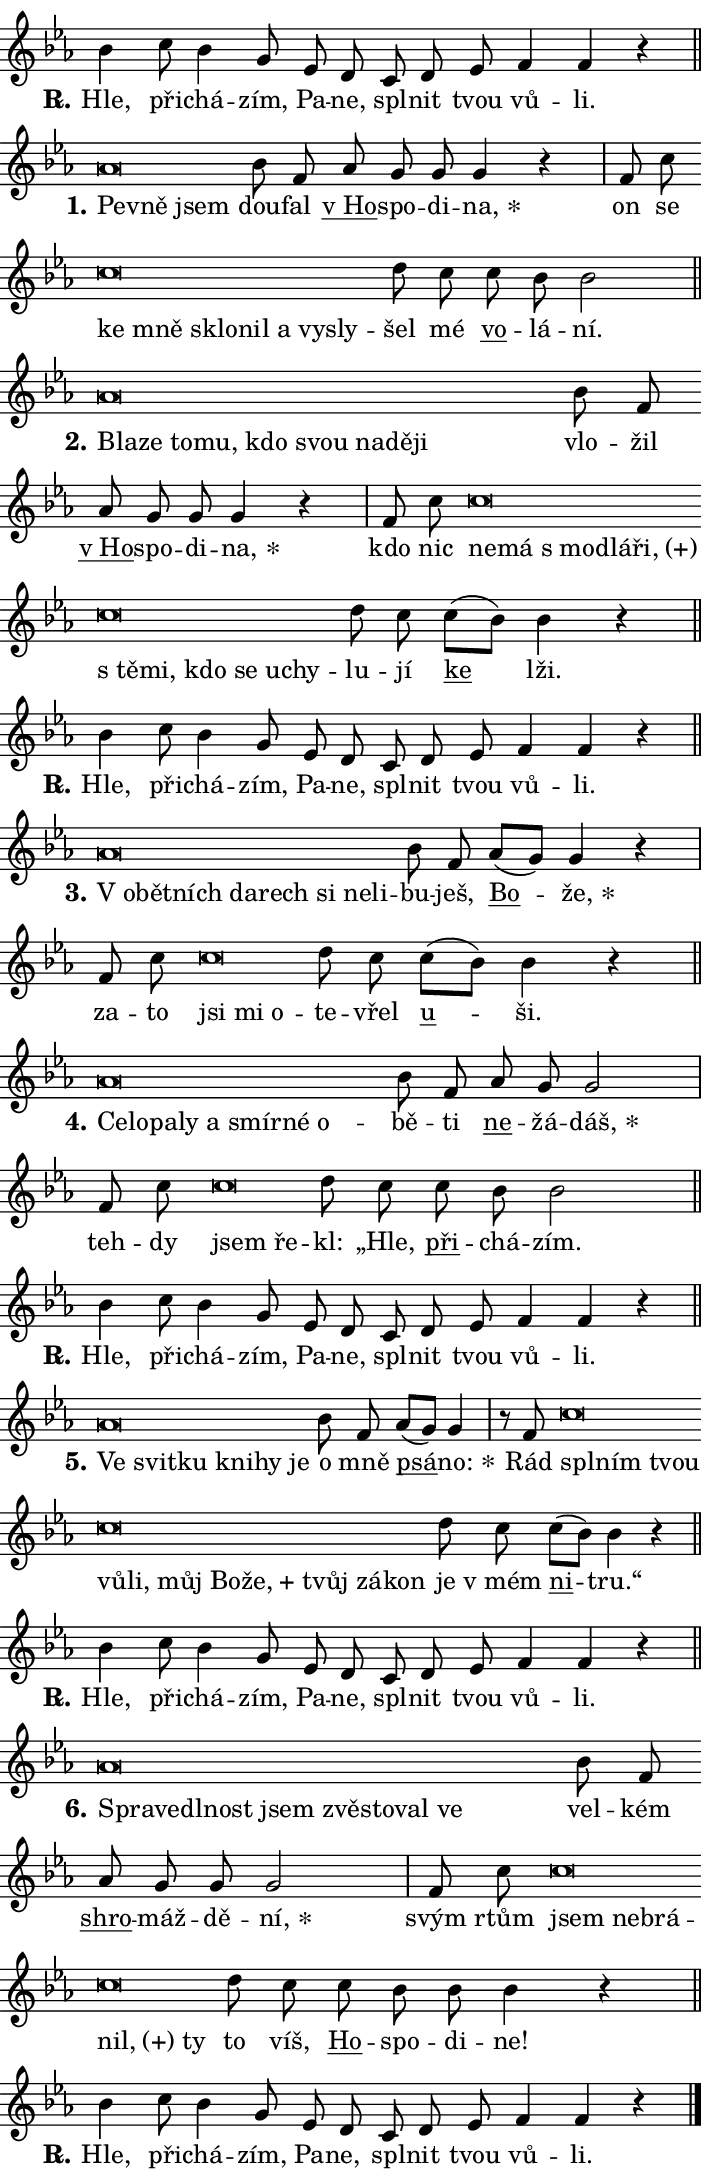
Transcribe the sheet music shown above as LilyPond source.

\version "2.24.0"
\header { tagline = "" }
\paper {
  indent = 0\cm
  top-margin = 0\cm
  right-margin = 0.13\cm % to fit lyric hyphens
  bottom-margin = 0\cm
  left-margin = 0\cm
  paper-width = 12\cm
  page-breaking = #ly:one-page-breaking
  system-system-spacing.basic-distance = #11
  score-system-spacing.basic-distance = #11
  ragged-last = ##f
}


%% Author: Thomas Morley
%% https://lists.gnu.org/archive/html/lilypond-user/2020-05/msg00002.html
#(define (line-position grob)
"Returns position of @var[grob} in current system:
   @code{'start}, if at first time-step
   @code{'end}, if at last time-step
   @code{'middle} otherwise
"
  (let* ((col (ly:item-get-column grob))
         (ln (ly:grob-object col 'left-neighbor))
         (rn (ly:grob-object col 'right-neighbor))
         (col-to-check-left (if (ly:grob? ln) ln col))
         (col-to-check-right (if (ly:grob? rn) rn col))
         (break-dir-left
           (and
             (ly:grob-property col-to-check-left 'non-musical #f)
             (ly:item-break-dir col-to-check-left)))
         (break-dir-right
           (and
             (ly:grob-property col-to-check-right 'non-musical #f)
             (ly:item-break-dir col-to-check-right))))
        (cond ((eqv? 1 break-dir-left) 'start)
              ((eqv? -1 break-dir-right) 'end)
              (else 'middle))))

#(define (tranparent-at-line-position vctor)
  (lambda (grob)
  "Relying on @code{line-position} select the relevant enry from @var{vctor}.
Used to determine transparency,"
    (case (line-position grob)
      ((end) (not (vector-ref vctor 0)))
      ((middle) (not (vector-ref vctor 1)))
      ((start) (not (vector-ref vctor 2))))))

noteHeadBreakVisibility =
#(define-music-function (break-visibility)(vector?)
"Makes @code{NoteHead}s transparent relying on @var{break-visibility}"
#{
  \override NoteHead.transparent =
    #(tranparent-at-line-position break-visibility)
#})

#(define delete-ledgers-for-transparent-note-heads
  (lambda (grob)
    "Reads whether a @code{NoteHead} is transparent.
If so this @code{NoteHead} is removed from @code{'note-heads} from
@var{grob}, which is supposed to be @code{LedgerLineSpanner}.
As a result ledgers are not printed for this @code{NoteHead}"
    (let* ((nhds-array (ly:grob-object grob 'note-heads))
           (nhds-list
             (if (ly:grob-array? nhds-array)
                 (ly:grob-array->list nhds-array)
                 '()))
           ;; Relies on the transparent-property being done before
           ;; Staff.LedgerLineSpanner.after-line-breaking is executed.
           ;; This is fragile ...
           (to-keep
             (remove
               (lambda (nhd)
                 (ly:grob-property nhd 'transparent #f))
               nhds-list)))
      ;; TODO find a better method to iterate over grob-arrays, similiar
      ;; to filter/remove etc for lists
      ;; For now rebuilt from scratch
      (set! (ly:grob-object grob 'note-heads)  '())
      (for-each
        (lambda (nhd)
          (ly:pointer-group-interface::add-grob grob 'note-heads nhd))
        to-keep))))

squashNotes = {
  \override NoteHead.X-extent = #'(-0.2 . 0.2)
  \override NoteHead.Y-extent = #'(-0.75 . 0)
  \override NoteHead.stencil =
    #(lambda (grob)
       (let ((pos (ly:grob-property grob 'staff-position)))
         (begin
           (if (< pos -7) (display "ERROR: Lower brevis then expected\n") (display ""))
           (if (<= pos -6) ly:text-interface::print ly:note-head::print))))
}
unSquashNotes = {
  \revert NoteHead.X-extent
  \revert NoteHead.Y-extent
  \revert NoteHead.stencil
}

hideNotes = \noteHeadBreakVisibility #begin-of-line-visible
unHideNotes = \noteHeadBreakVisibility #all-visible

% work-around for resetting accidentals
% https://lilypond.org/doc/v2.23/Documentation/notation/displaying-rhythms#unmetered-music
cadenzaMeasure = {
  \cadenzaOff
  \partial 1024 s1024
  \cadenzaOn
}

#(define-markup-command (accent layout props text) (markup?)
  "Underline accented syllable"
  (interpret-markup layout props
    #{\markup \override #'(offset . 4.3) \underline { #text }#}))

responsum = \markup \concat {
  "R" \hspace #-1.05 \path #0.1 #'((moveto 0 0.07) (lineto 0.9 0.8)) \hspace #0.05 "."
}

spaceSize = #0.6828661417322834 % exact space size for TeX Gyre Schola

\layout {
  \context {
    \Staff
    \remove "Time_signature_engraver"
    \override LedgerLineSpanner.after-line-breaking = #delete-ledgers-for-transparent-note-heads
  }
  \context {
    \Lyrics {
      \override LyricSpace.minimum-distance = \spaceSize
      \override LyricText.font-name = #"TeX Gyre Schola"
      \override LyricText.font-size = 1
      \override StanzaNumber.font-name = #"TeX Gyre Schola Bold"
      \override StanzaNumber.font-size = 1
    }
  }
  \context {
    \Score 
    \override NoteHead.text =
      #(lambda (grob) 
        (let ((pos (ly:grob-property grob 'staff-position)))
          #{\markup {
            \combine
              \halign #-0.55 \raise #(if (= pos -6) 0 0.5) \override #'(thickness . 2) \draw-line #'(3.2 . 0)
              \musicglyph "noteheads.sM1"
          }#}))
  }
}

% magnetic-lyrics.ily
%
%   written by
%     Jean Abou Samra <jean@abou-samra.fr>
%     Werner Lemberg <wl@gnu.org>
%
%   adapted by
%     Jiri Hon <jiri.hon@gmail.com>
%
% Version 2022-Apr-15

% https://www.mail-archive.com/lilypond-user@gnu.org/msg149350.html

#(define (Left_hyphen_pointer_engraver context)
   "Collect syllable-hyphen-syllable occurrences in lyrics and store
them in properties.  This engraver only looks to the left.  For
example, if the lyrics input is @code{foo -- bar}, it does the
following.

@itemize @bullet
@item
Set the @code{text} property of the @code{LyricHyphen} grob between
@q{foo} and @q{bar} to @code{foo}.

@item
Set the @code{left-hyphen} property of the @code{LyricText} grob with
text @q{foo} to the @code{LyricHyphen} grob between @q{foo} and
@q{bar}.
@end itemize

Use this auxiliary engraver in combination with the
@code{lyric-@/text::@/apply-@/magnetic-@/offset!} hook."
   (let ((hyphen #f)
         (text #f))
     (make-engraver
      (acknowledgers
       ((lyric-syllable-interface engraver grob source-engraver)
        (set! text grob)))
      (end-acknowledgers
       ((lyric-hyphen-interface engraver grob source-engraver)
        ;(when (not (grob::has-interface grob 'lyric-space-interface))
          (set! hyphen grob)));)
      ((stop-translation-timestep engraver)
       (when (and text hyphen)
         (ly:grob-set-object! text 'left-hyphen hyphen))
       (set! text #f)
       (set! hyphen #f)))))

#(define (lyric-text::apply-magnetic-offset! grob)
   "If the space between two syllables is less than the value in
property @code{LyricText@/.details@/.squash-threshold}, move the right
syllable to the left so that it gets concatenated with the left
syllable.

Use this function as a hook for
@code{LyricText@/.after-@/line-@/breaking} if the
@code{Left_@/hyphen_@/pointer_@/engraver} is active."
   (let ((hyphen (ly:grob-object grob 'left-hyphen #f)))
     (when hyphen
       (let ((left-text (ly:spanner-bound hyphen LEFT)))
         (when (grob::has-interface left-text 'lyric-syllable-interface)
           (let* ((common (ly:grob-common-refpoint grob left-text X))
                  (this-x-ext (ly:grob-extent grob common X))
                  (left-x-ext
                   (begin
                     ;; Trigger magnetism for left-text.
                     (ly:grob-property left-text 'after-line-breaking)
                     (ly:grob-extent left-text common X)))
                  ;; `delta` is the gap width between two syllables.
                  (delta (- (interval-start this-x-ext)
                            (interval-end left-x-ext)))
                  (details (ly:grob-property grob 'details))
                  (threshold (assoc-get 'squash-threshold details 0.2)))
             (when (< delta threshold)
               (let* (;; We have to manipulate the input text so that
                      ;; ligatures crossing syllable boundaries are not
                      ;; disabled.  For languages based on the Latin
                      ;; script this is essentially a beautification.
                      ;; However, for non-Western scripts it can be a
                      ;; necessity.
                      (lt (ly:grob-property left-text 'text))
                      (rt (ly:grob-property grob 'text))
                      (is-space (grob::has-interface hyphen 'lyric-space-interface))
                      (space (if is-space " " ""))
                      (extra-delta (if is-space spaceSize 0))
                      ;; Append new syllable.
                      (ltrt-space (if (and (string? lt) (string? rt))
                                (string-append lt space rt)
                                (make-concat-markup (list lt space rt))))
                      ;; Right-align `ltrt` to the right side.
                      (ltrt-space-markup (grob-interpret-markup
                               grob
                               (make-translate-markup
                                (cons (interval-length this-x-ext) 0)
                                (make-right-align-markup ltrt-space)))))
                 (begin
                   ;; Don't print `left-text`.
                   (ly:grob-set-property! left-text 'stencil #f)
                   ;; Set text and stencil (which holds all collected
                   ;; syllables so far) and shift it to the left.
                   (ly:grob-set-property! grob 'text ltrt-space)
                   (ly:grob-set-property! grob 'stencil ltrt-space-markup)
                   (ly:grob-translate-axis! grob (- (- delta extra-delta)) X))))))))))


#(define (lyric-hyphen::displace-bounds-first grob)
   ;; Make very sure this callback isn't triggered too early.
   (let ((left (ly:spanner-bound grob LEFT))
         (right (ly:spanner-bound grob RIGHT)))
     (ly:grob-property left 'after-line-breaking)
     (ly:grob-property right 'after-line-breaking)
     (ly:lyric-hyphen::print grob)))

squashThreshold = #0.4

\layout {
  \context {
    \Lyrics
    \consists #Left_hyphen_pointer_engraver
    \override LyricText.after-line-breaking =
      #lyric-text::apply-magnetic-offset!
    \override LyricHyphen.stencil = #lyric-hyphen::displace-bounds-first
    \override LyricText.details.squash-threshold = \squashThreshold
    \override LyricHyphen.minimum-distance = 0
    \override LyricHyphen.minimum-length = \squashThreshold
  }
}

squashText = \override LyricText.details.squash-threshold = 9999
unSquashText = \override LyricText.details.squash-threshold = \squashThreshold

leftText = \override LyricText.self-alignment-X = #LEFT
unLeftText = \revert LyricText.self-alignment-X

starOffset = #(lambda (grob) 
                (let ((x_offset (ly:self-alignment-interface::aligned-on-x-parent grob)))
                  (if (= x_offset 0) 0 (+ x_offset 1.2))))

star = #(define-music-function (syllable)(string?)
"Append star separator at the end of a syllable"
#{
  \once \override LyricText.X-offset = #starOffset
  \lyricmode { \markup {
    #syllable
    \override #'((font-name . "TeX Gyre Schola Bold")) \hspace #0.2 \lower #0.65 \larger "*"
  } }
#})

starAccent = #(define-music-function (syllable)(string?)
"Append star separator at the end of a syllable and make accent"
#{
  \once \override LyricText.X-offset = #starOffset
  \lyricmode { \markup {
    \accent #syllable
    \override #'((font-name . "TeX Gyre Schola Bold")) \hspace #0.2 \lower #0.65 \larger "*"
  } }
#})

breath = #(define-music-function (syllable)(string?)
"Append breathing indicator at the end of a syllable"
#{
  \lyricmode { \markup { #syllable "+" } }
#})

optionalBreath = #(define-music-function (syllable)(string?)
"Append optional breathing indicator at the end of a syllable"
#{
  \lyricmode { \markup { #syllable "(+)" } }
#})


\score {
    <<
        \new Voice = "melody" { \cadenzaOn \key es \major \relative { bes'4 c8 bes4 g8 \bar "" es d \bar "" c d es \bar "" f4 f r \cadenzaMeasure \bar "||" \break } }
        \new Lyrics \lyricsto "melody" { \lyricmode { \set stanza = \responsum
Hle, při -- chá -- zím, Pa -- ne, spl -- nit tvou vů -- li. } }
    >>
    \layout {}
}

\score {
    <<
        \new Voice = "melody" { \cadenzaOn \key es \major \relative { \squashNotes as'\breve*1/16 \hideNotes \breve*1/16 \breve*1/16 \bar "" \unHideNotes \unSquashNotes bes8 f \bar "" as g g g4 r \cadenzaMeasure \bar "|" f8 c' \bar "" \squashNotes c\breve*1/16 \hideNotes \breve*1/16 \bar "" \breve*1/16 \bar "" \breve*1/16 \bar "" \breve*1/16 \bar "" \breve*1/16 \breve*1/16 \bar "" \unHideNotes \unSquashNotes d8 c \bar "" c bes bes2 \cadenzaMeasure \bar "||" \break } }
        \new Lyrics \lyricsto "melody" { \lyricmode { \set stanza = "1."
\leftText Pev -- \squashText ně jsem \unLeftText \unSquashText dou -- fal \markup \accent "v Ho" -- spo -- di -- \star na, on se \leftText ke \squashText mně sklo -- nil a vy -- sly -- \unLeftText \unSquashText šel mé \markup \accent vo -- lá -- ní. } }
    >>
    \layout {}
}

\score {
    <<
        \new Voice = "melody" { \cadenzaOn \key es \major \relative { \squashNotes as'\breve*1/16 \hideNotes \breve*1/16 \bar "" \breve*1/16 \bar "" \breve*1/16 \bar "" \breve*1/16 \bar "" \breve*1/16 \bar "" \breve*1/16 \bar "" \breve*1/16 \breve*1/16 \bar "" \unHideNotes \unSquashNotes bes8 f \bar "" as g g g4 r \cadenzaMeasure \bar "|" f8 c' \bar "" \squashNotes c\breve*1/16 \hideNotes \breve*1/16 \bar "" \breve*1/16 \bar "" \breve*1/16 \bar "" \breve*1/16 \bar "" \breve*1/16 \bar "" \breve*1/16 \bar "" \breve*1/16 \bar "" \breve*1/16 \bar "" \breve*1/16 \breve*1/16 \bar "" \unHideNotes \unSquashNotes d8 c \bar "" c[( bes)] bes4 r \cadenzaMeasure \bar "||" \break } }
        \new Lyrics \lyricsto "melody" { \lyricmode { \set stanza = "2."
\leftText Bla -- \squashText ze to -- mu, kdo svou na -- dě -- ji \unLeftText \unSquashText vlo -- žil \markup \accent "v Ho" -- spo -- di -- \star na, kdo nic \leftText ne -- \squashText má "s mo" -- dlá -- \optionalBreath ři, "s tě" -- mi, kdo se u -- chy -- \unLeftText \unSquashText lu -- jí \markup \accent ke lži. } }
    >>
    \layout {}
}

\score {
    <<
        \new Voice = "melody" { \cadenzaOn \key es \major \relative { bes'4 c8 bes4 g8 \bar "" es d \bar "" c d es \bar "" f4 f r \cadenzaMeasure \bar "||" \break } }
        \new Lyrics \lyricsto "melody" { \lyricmode { \set stanza = \responsum
Hle, při -- chá -- zím, Pa -- ne, spl -- nit tvou vů -- li. } }
    >>
    \layout {}
}

\score {
    <<
        \new Voice = "melody" { \cadenzaOn \key es \major \relative { \squashNotes as'\breve*1/16 \hideNotes \breve*1/16 \bar "" \breve*1/16 \bar "" \breve*1/16 \bar "" \breve*1/16 \bar "" \breve*1/16 \bar "" \breve*1/16 \breve*1/16 \bar "" \unHideNotes \unSquashNotes bes8 f \bar "" as[( g)] g4 r \cadenzaMeasure \bar "|" f8 c' \bar "" \squashNotes c\breve*1/16 \hideNotes \breve*1/16 \breve*1/16 \bar "" \unHideNotes \unSquashNotes d8 c \bar "" c[( bes)] bes4 r \cadenzaMeasure \bar "||" \break } }
        \new Lyrics \lyricsto "melody" { \lyricmode { \set stanza = "3."
\leftText "V o" -- \squashText bět -- ních da -- rech si ne -- li -- \unLeftText \unSquashText bu -- ješ, \markup \accent Bo -- \star že, za -- to \leftText jsi \squashText mi o -- \unLeftText \unSquashText te -- vřel \markup \accent u -- ši. } }
    >>
    \layout {}
}

\score {
    <<
        \new Voice = "melody" { \cadenzaOn \key es \major \relative { \squashNotes as'\breve*1/16 \hideNotes \breve*1/16 \bar "" \breve*1/16 \bar "" \breve*1/16 \bar "" \breve*1/16 \bar "" \breve*1/16 \bar "" \breve*1/16 \breve*1/16 \bar "" \unHideNotes \unSquashNotes bes8 f \bar "" as g g2 \cadenzaMeasure \bar "|" f8 c' \bar "" \squashNotes c\breve*1/16 \hideNotes \breve*1/16 \bar "" \unHideNotes \unSquashNotes d8 c \bar "" c bes bes2 \cadenzaMeasure \bar "||" \break } }
        \new Lyrics \lyricsto "melody" { \lyricmode { \set stanza = "4."
\leftText Ce -- \squashText lo -- pa -- ly a smír -- né o -- \unLeftText \unSquashText bě -- ti \markup \accent ne -- žá -- \star dáš, teh -- dy \leftText jsem \squashText ře -- \unLeftText \unSquashText kl: „Hle, \markup \accent při -- chá -- zím. } }
    >>
    \layout {}
}

\score {
    <<
        \new Voice = "melody" { \cadenzaOn \key es \major \relative { bes'4 c8 bes4 g8 \bar "" es d \bar "" c d es \bar "" f4 f r \cadenzaMeasure \bar "||" \break } }
        \new Lyrics \lyricsto "melody" { \lyricmode { \set stanza = \responsum
Hle, při -- chá -- zím, Pa -- ne, spl -- nit tvou vů -- li. } }
    >>
    \layout {}
}

\score {
    <<
        \new Voice = "melody" { \cadenzaOn \key es \major \relative { \squashNotes as'\breve*1/16 \hideNotes \breve*1/16 \bar "" \breve*1/16 \bar "" \breve*1/16 \bar "" \breve*1/16 \breve*1/16 \bar "" \unHideNotes \unSquashNotes bes8 f \bar "" as[( g)] g4 \cadenzaMeasure \bar "|" r8 f8 \squashNotes c'\breve*1/16 \hideNotes \breve*1/16 \bar "" \breve*1/16 \bar "" \breve*1/16 \bar "" \breve*1/16 \bar "" \breve*1/16 \bar "" \breve*1/16 \bar "" \breve*1/16 \bar "" \breve*1/16 \bar "" \breve*1/16 \breve*1/16 \bar "" \unHideNotes \unSquashNotes d8 c \bar "" c[( bes)] bes4 r \cadenzaMeasure \bar "||" \break } }
        \new Lyrics \lyricsto "melody" { \lyricmode { \set stanza = "5."
\leftText Ve \squashText svit -- ku kni -- hy je \unLeftText \unSquashText o mně \markup \accent psá -- \star no: Rád \leftText spl -- \squashText ním tvou vů -- li, můj Bo -- \breath "že," tvůj zá -- kon \unLeftText \unSquashText je "v mém" \markup \accent ni -- tru.“ } }
    >>
    \layout {}
}

\score {
    <<
        \new Voice = "melody" { \cadenzaOn \key es \major \relative { bes'4 c8 bes4 g8 \bar "" es d \bar "" c d es \bar "" f4 f r \cadenzaMeasure \bar "||" \break } }
        \new Lyrics \lyricsto "melody" { \lyricmode { \set stanza = \responsum
Hle, při -- chá -- zím, Pa -- ne, spl -- nit tvou vů -- li. } }
    >>
    \layout {}
}

\score {
    <<
        \new Voice = "melody" { \cadenzaOn \key es \major \relative { \squashNotes as'\breve*1/16 \hideNotes \breve*1/16 \bar "" \breve*1/16 \bar "" \breve*1/16 \bar "" \breve*1/16 \bar "" \breve*1/16 \bar "" \breve*1/16 \bar "" \breve*1/16 \breve*1/16 \bar "" \unHideNotes \unSquashNotes bes8 f \bar "" as g g g2 \cadenzaMeasure \bar "|" f8 c' \bar "" \squashNotes c\breve*1/16 \hideNotes \breve*1/16 \bar "" \breve*1/16 \bar "" \breve*1/16 \breve*1/16 \bar "" \unHideNotes \unSquashNotes d8 c \bar "" c bes bes bes4 r \cadenzaMeasure \bar "||" \break } }
        \new Lyrics \lyricsto "melody" { \lyricmode { \set stanza = "6."
\leftText Spra -- \squashText ve -- dl -- nost jsem zvě -- sto -- val ve \unLeftText \unSquashText vel -- kém \markup \accent shro -- máž -- dě -- \star ní, svým rtům \leftText jsem \squashText ne -- brá -- \optionalBreath nil, ty \unLeftText \unSquashText to víš, \markup \accent Ho -- spo -- di -- ne! } }
    >>
    \layout {}
}

\score {
    <<
        \new Voice = "melody" { \cadenzaOn \key es \major \relative { bes'4 c8 bes4 g8 \bar "" es d \bar "" c d es \bar "" f4 f r \cadenzaMeasure \bar "||" \break } \bar "|." }
        \new Lyrics \lyricsto "melody" { \lyricmode { \set stanza = \responsum
Hle, při -- chá -- zím, Pa -- ne, spl -- nit tvou vů -- li. } }
    >>
    \layout {}
}
